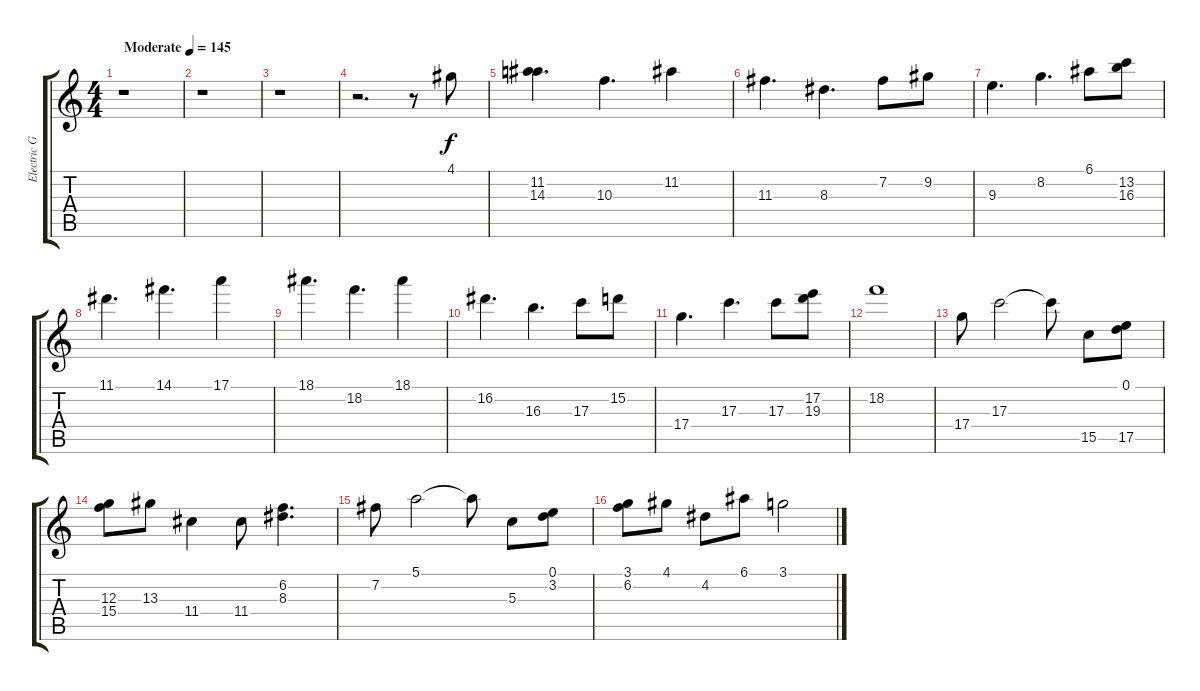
\track ("Electric Guitar (jazz)" "Electric G") {instrument electricguitarjazz}
\staff {score tabs}
\tuning (E4 B3 G3 D3 A2 E2) {hide}
\ts (4 4)
\tempo (145 "Moderate")
\clef g2
\ks c
r.1{dy f instrument electricguitarjazz} |
r.1 |
r.1 |
r.2{d} r.8 4.1.8 |
(11.2 14.3).4{d} 10.3.4{d} 11.2.4 |
11.3.4{d} 8.3.4{d} 7.2.8 9.2.8 |
9.3.4{d} 8.2.4{d} 6.1.8 (13.2 16.3).8 |
11.1.4{d} 14.1.4{d} 17.1.4 |
18.1.4{d} 18.2.4{d} 18.1.4 |
16.2.4{d} 16.3.4{d} 17.3.8 15.2.8 |
17.4.4{d} 17.3.4{d} 17.3.8 (17.2 19.3).8 |
18.2.1 |
17.4.8 17.3.2 17.3{t}.8 15.5.8 (0.1 17.5).8 |
(12.3 15.4).8 13.3.8 11.4.4 11.4.8 (6.2 8.3).4{d} |
7.2.8 5.1.2 5.1{t}.8 5.3.8 (0.1 3.2).8 |
(3.1 6.2).8 4.1.8 4.2.8 6.1.8 3.1.2
